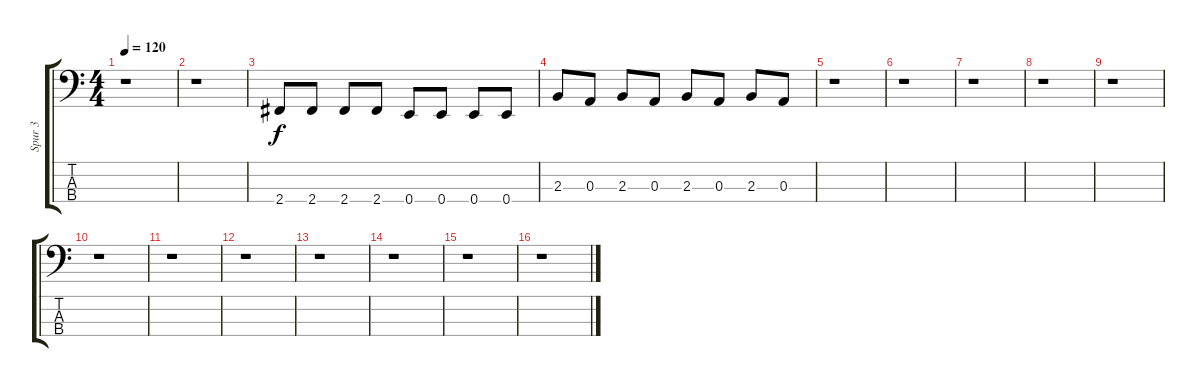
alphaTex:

\track ("Spur 3" "Spur 3") {instrument electricbassfinger}
\staff {score tabs}
\tuning (G2 D2 A1 E1) {hide}
\ts (4 4)
\tempo 120
\clef f4
\ks c
r.1{dy f} |
r.1 |
2.4.8 2.4.8 2.4.8 2.4.8 0.4.8 0.4.8 0.4.8 0.4.8 |
2.3.8 0.3.8 2.3.8 0.3.8 2.3.8 0.3.8 2.3.8 0.3.8 |
r.1 |
r.1 |
r.1 |
r.1 |
r.1 |
r.1 |
r.1 |
r.1 |
r.1 |
r.1 |
r.1 |
r.1
